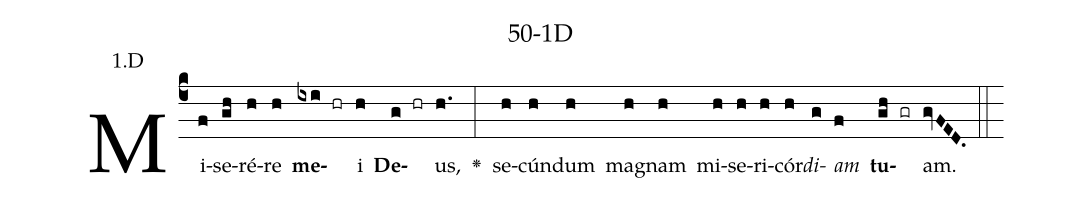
name: 50-1D;
annotation: 1.D;
%%
(c4)Mi(f)se(gh)ré(h)re(h) <b>me</b>(ixi hr)i(h) <b>De</b>(g hr)us,(h.) <v>\greheightstar</v>(:) se(h)cún(h)dum(h) ma(h)gnam(h) mi(h)se(h)ri(h)cór(h)<i>di</i>(g)<i>am</i>(f) <b>tu</b>(gh gr)am.(gvFED.) (::)


%E(h) u(h) o(g) u(f) a(gh) e.(gvFED.) (::)
